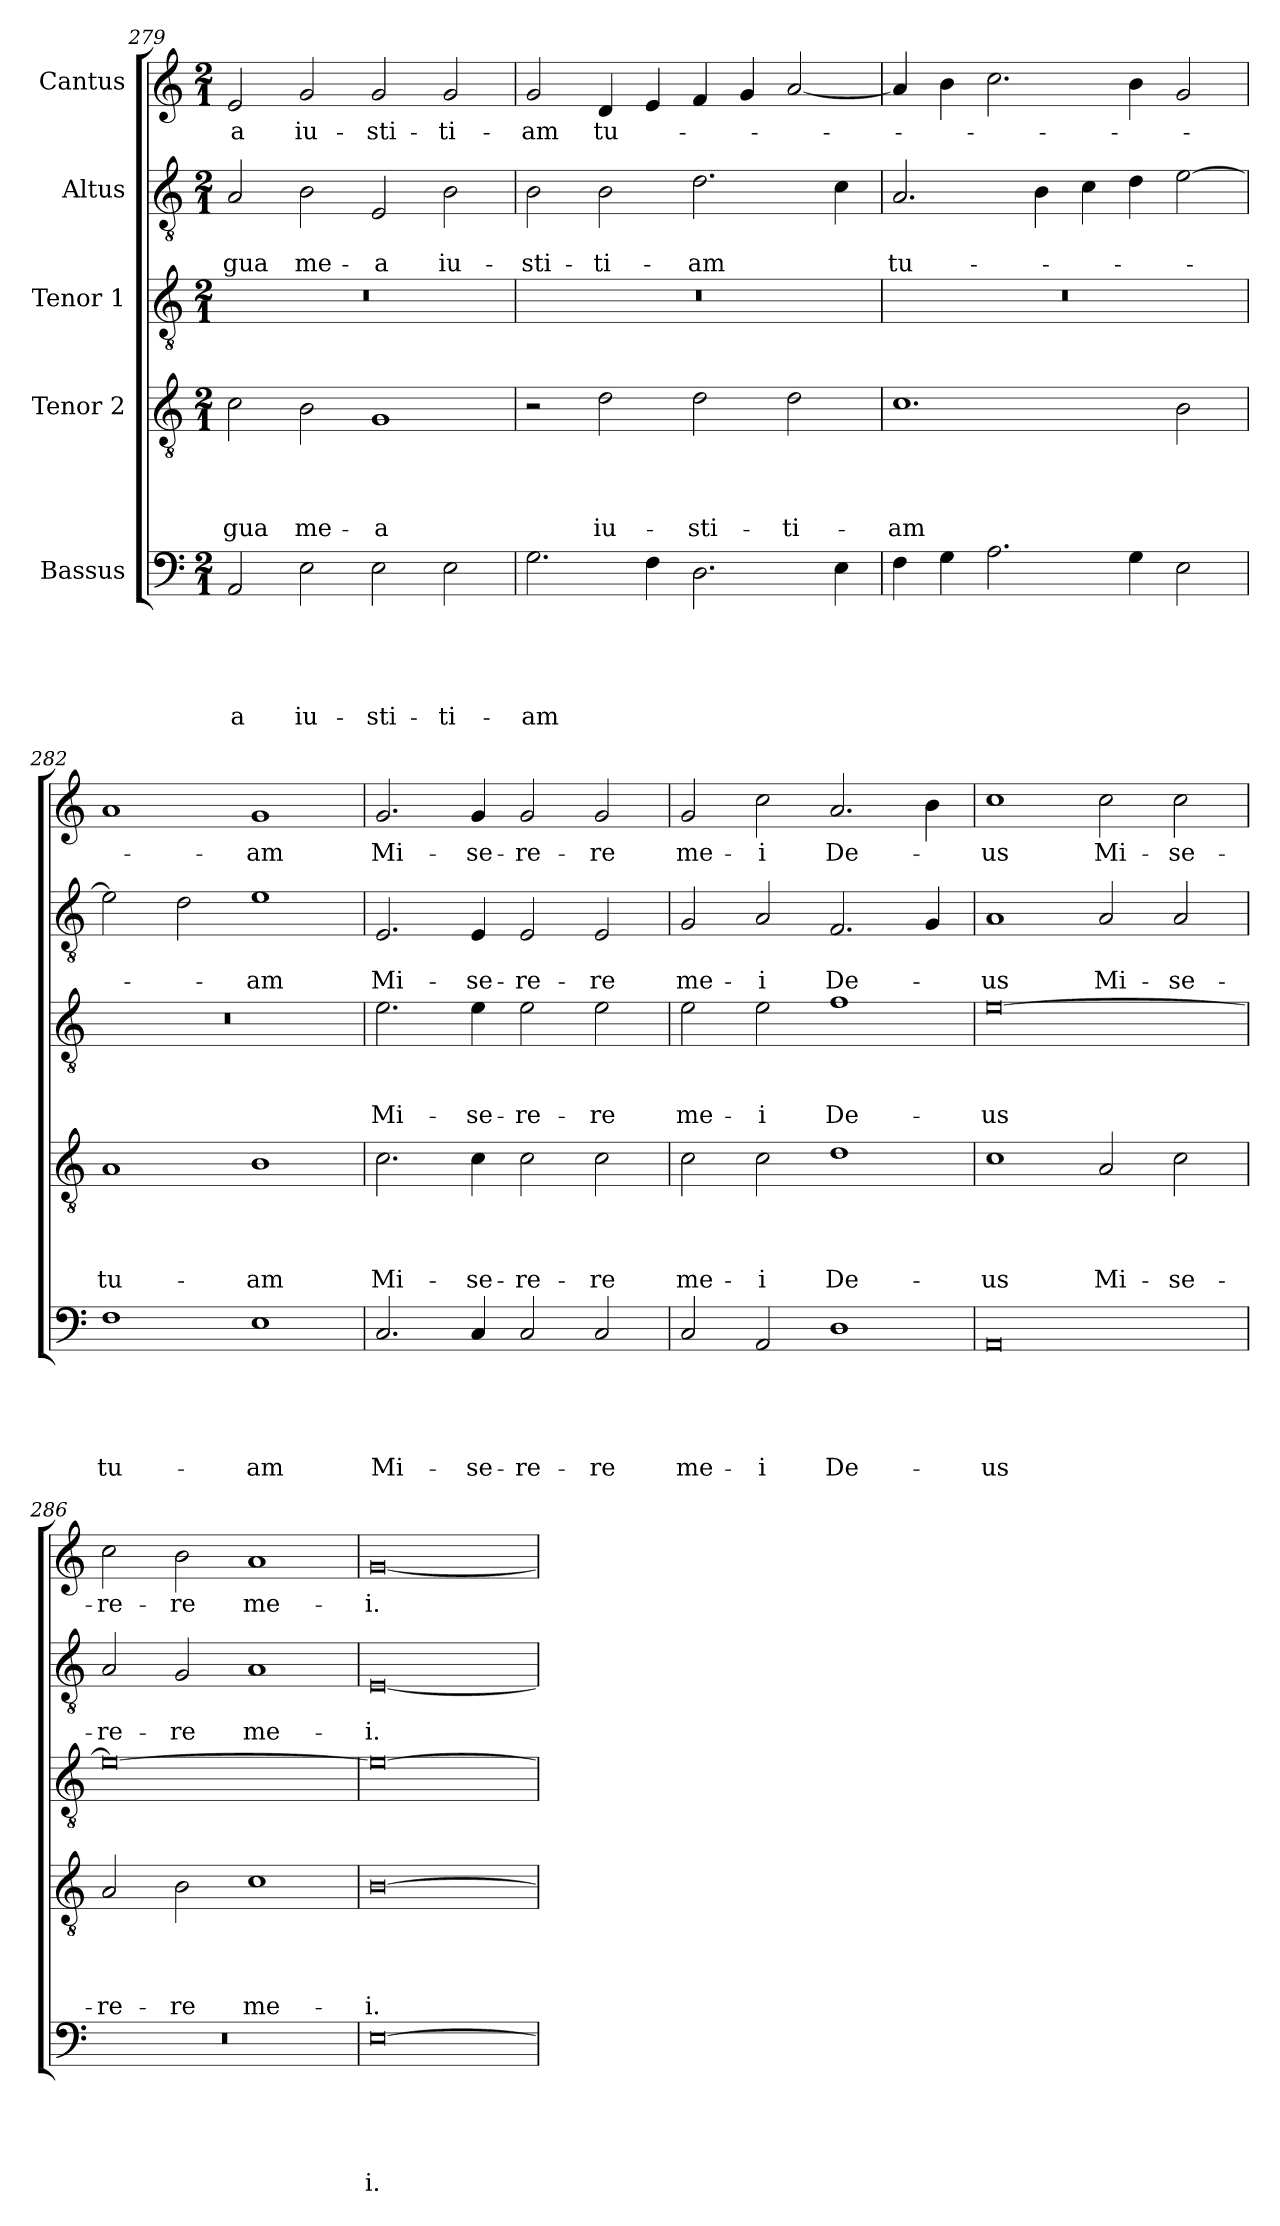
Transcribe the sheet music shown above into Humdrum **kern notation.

**kern	**text	**text	**text	**text	**text	**kern	**text	**text	**text	**text	**kern	**text	**text	**text	**kern	**text	**text	**kern	**text
*part5	*part5	*part5	*part5	*part5	*part5	*part4	*part4	*part4	*part4	*part4	*part3	*part3	*part3	*part3	*part2	*part2	*part2	*part1	*part1
*staff5	*staff5	*staff5	*staff5	*staff5	*staff5	*staff4	*staff4	*staff4	*staff4	*staff4	*staff3	*staff3	*staff3	*staff3	*staff2	*staff2	*staff2	*staff1	*staff1
*I"Bassus	*	*	*	*	*	*I"Tenor 2	*	*	*	*	*I"Tenor 1	*	*	*	*I"Altus	*	*	*I"Cantus	*
!!LO:LB:g=z
*clefF4	*	*	*	*	*	*clefGv2	*	*	*	*	*clefGv2	*	*	*	*clefGv2	*	*	*clefG2	*
*k[]	*	*	*	*	*	*k[]	*	*	*	*	*k[]	*	*	*	*k[]	*	*	*k[]	*
*C:	*	*	*	*	*	*C:	*	*	*	*	*C:	*	*	*	*C:	*	*	*C:	*
*M2/1	*	*	*	*	*	*M2/1	*	*	*	*	*M2/1	*	*	*	*M2/1	*	*	*M2/1	*
=279	=279	=279	=279	=279	=279	=279	=279	=279	=279	=279	=279	=279	=279	=279	=279	=279	=279	=279	=279
!	!	!	!	!	!LO:LY:b	!	!	!	!	!LO:LY:b	!	!	!	!	!	!	!LO:LY:b	!	!LO:LY:b
2AA/	.	.	.	.	-a	2c\	.	.	.	-gua	0r	.	.	.	2A/	.	-gua	2e/	-a
!	!	!	!	!	!LO:LY:b	!	!	!	!	!LO:LY:b	!	!	!	!	!	!	!LO:LY:b	!	!LO:LY:b
2E\	.	.	.	.	iu-	2B\	.	.	.	me-	.	.	.	.	2B\	.	me-	2g/	iu-
!	!	!	!	!	!LO:LY:b	!	!	!	!	!LO:LY:b	!	!	!	!	!	!	!LO:LY:b	!	!LO:LY:b
2E\	.	.	.	.	-sti-	1G	.	.	.	-a	.	.	.	.	2E/	.	-a	2g/	-sti-
!	!	!	!	!	!LO:LY:b	!	!	!	!	!	!	!	!	!	!	!	!LO:LY:b	!	!LO:LY:b
2E\	.	.	.	.	-ti-	.	.	.	.	.	.	.	.	.	2B\	.	iu-	2g/	-ti-
=280	=280	=280	=280	=280	=280	=280	=280	=280	=280	=280	=280	=280	=280	=280	=280	=280	=280	=280	=280
!	!	!	!	!	!LO:LY:b	!	!	!	!	!	!	!	!	!	!	!	!LO:LY:b	!	!LO:LY:b
2.G\	.	.	.	.	-am	2r	.	.	.	.	0r	.	.	.	2B\	.	-sti-	2g/	-am
!	!	!	!	!	!	!	!	!	!	!LO:LY:b	!	!	!	!	!	!	!LO:LY:b	!	!LO:LY:b
.	.	.	.	.	.	2d\	.	.	.	iu-	.	.	.	.	2B\	.	-ti-	4d/	tu-
4F\	.	.	.	.	.	.	.	.	.	.	.	.	.	.	.	.	.	4e/	.
!	!	!	!	!	!	!	!	!	!	!LO:LY:b	!	!	!	!	!	!	!LO:LY:b	!	!
2.D\	.	.	.	.	.	2d\	.	.	.	-sti-	.	.	.	.	2.d\	.	-am	4f/	.
.	.	.	.	.	.	.	.	.	.	.	.	.	.	.	.	.	.	4g/	.
!	!	!	!	!	!	!	!	!	!	!LO:LY:b	!	!	!	!	!	!	!	!	!
.	.	.	.	.	.	2d\	.	.	.	-ti-	.	.	.	.	.	.	.	[2a/	.
4E\	.	.	.	.	.	.	.	.	.	.	.	.	.	.	4c\	.	.	.	.
=281	=281	=281	=281	=281	=281	=281	=281	=281	=281	=281	=281	=281	=281	=281	=281	=281	=281	=281	=281
!	!	!	!	!	!	!	!	!	!	!LO:LY:b	!	!	!	!	!	!	!LO:LY:b	!	!
4F\	.	.	.	.	.	1.c	.	.	.	-am	0r	.	.	.	2.A/	.	tu-	4a/]	.
4G\	.	.	.	.	.	.	.	.	.	.	.	.	.	.	.	.	.	4b\	.
2.A\	.	.	.	.	.	.	.	.	.	.	.	.	.	.	.	.	.	2.cc\	.
.	.	.	.	.	.	.	.	.	.	.	.	.	.	.	4B\	.	.	.	.
.	.	.	.	.	.	.	.	.	.	.	.	.	.	.	4c\	.	.	.	.
4G\	.	.	.	.	.	.	.	.	.	.	.	.	.	.	4d\	.	.	4b\	.
2E\	.	.	.	.	.	2B\	.	.	.	.	.	.	.	.	[2e\	.	.	2g/	.
=282	=282	=282	=282	=282	=282	=282	=282	=282	=282	=282	=282	=282	=282	=282	=282	=282	=282	=282	=282
!	!	!	!	!	!LO:LY:b	!	!	!	!	!LO:LY:b	!	!	!	!	!	!	!	!	!
1F	.	.	.	.	tu-	1A	.	.	.	tu-	0r	.	.	.	2e\]	.	.	1a	.
.	.	.	.	.	.	.	.	.	.	.	.	.	.	.	2d\	.	.	.	.
!	!	!	!	!	!LO:LY:b	!	!	!	!	!LO:LY:b	!	!	!	!	!	!	!LO:LY:b	!	!LO:LY:b
1E	.	.	.	.	-am	1B	.	.	.	-am	.	.	.	.	1e	.	-am	1g	-am
=283	=283	=283	=283	=283	=283	=283	=283	=283	=283	=283	=283	=283	=283	=283	=283	=283	=283	=283	=283
!	!	!	!	!	!LO:LY:b	!	!	!	!	!LO:LY:b	!	!	!	!LO:LY:b	!	!	!LO:LY:b	!	!LO:LY:b
2.C/	.	.	.	.	Mi-	2.c\	.	.	.	Mi-	2.e\	.	.	Mi-	2.E/	.	Mi-	2.g/	Mi-
!	!	!	!	!	!LO:LY:b	!	!	!	!	!LO:LY:b	!	!	!	!LO:LY:b	!	!	!LO:LY:b	!	!LO:LY:b
4C/	.	.	.	.	-se-	4c\	.	.	.	-se-	4e\	.	.	-se-	4E/	.	-se-	4g/	-se-
!	!	!	!	!	!LO:LY:b	!	!	!	!	!LO:LY:b	!	!	!	!LO:LY:b	!	!	!LO:LY:b	!	!LO:LY:b
2C/	.	.	.	.	-re-	2c\	.	.	.	-re-	2e\	.	.	-re-	2E/	.	-re-	2g/	-re-
!	!	!	!	!	!LO:LY:b	!	!	!	!	!LO:LY:b	!	!	!	!LO:LY:b	!	!	!LO:LY:b	!	!LO:LY:b
2C/	.	.	.	.	-re	2c\	.	.	.	-re	2e\	.	.	-re	2E/	.	-re	2g/	-re
!!LO:LB:g=z
=284	=284	=284	=284	=284	=284	=284	=284	=284	=284	=284	=284	=284	=284	=284	=284	=284	=284	=284	=284
!	!	!	!	!	!LO:LY:b	!	!	!	!	!LO:LY:b	!	!	!	!LO:LY:b	!	!	!LO:LY:b	!	!LO:LY:b
2C/	.	.	.	.	me-	2c\	.	.	.	me-	2e\	.	.	me-	2G/	.	me-	2g/	me-
!	!	!	!	!	!LO:LY:b	!	!	!	!	!LO:LY:b	!	!	!	!LO:LY:b	!	!	!LO:LY:b	!	!LO:LY:b
2AA/	.	.	.	.	-i	2c\	.	.	.	-i	2e\	.	.	-i	2A/	.	-i	2cc\	-i
!	!	!	!	!	!LO:LY:b	!	!	!	!	!LO:LY:b	!	!	!	!LO:LY:b	!	!	!LO:LY:b	!	!LO:LY:b
1D	.	.	.	.	De-	1d	.	.	.	De-	1f	.	.	De-	2.F/	.	De-	2.a/	De-
.	.	.	.	.	.	.	.	.	.	.	.	.	.	.	4G/	.	.	4b\	.
=285	=285	=285	=285	=285	=285	=285	=285	=285	=285	=285	=285	=285	=285	=285	=285	=285	=285	=285	=285
!	!	!	!	!	!LO:LY:b	!	!	!	!	!LO:LY:b	!	!	!	!LO:LY:b	!	!	!LO:LY:b	!	!LO:LY:b
0AA	.	.	.	.	-us	1c	.	.	.	-us	[0e	.	.	-us	1A	.	-us	1cc	-us
!	!	!	!	!	!	!	!	!	!	!LO:LY:b	!	!	!	!	!	!	!LO:LY:b	!	!LO:LY:b
.	.	.	.	.	.	2A/	.	.	.	Mi-	.	.	.	.	2A/	.	Mi-	2cc\	Mi-
!	!	!	!	!	!	!	!	!	!	!LO:LY:b	!	!	!	!	!	!	!LO:LY:b	!	!LO:LY:b
.	.	.	.	.	.	2c\	.	.	.	-se-	.	.	.	.	2A/	.	-se-	2cc\	-se-
=286	=286	=286	=286	=286	=286	=286	=286	=286	=286	=286	=286	=286	=286	=286	=286	=286	=286	=286	=286
!	!	!	!	!	!	!	!	!	!	!LO:LY:b	!	!	!	!	!	!	!LO:LY:b	!	!LO:LY:b
0r	.	.	.	.	.	2A/	.	.	.	-re-	0e_	.	.	.	2A/	.	-re-	2cc\	-re-
!	!	!	!	!	!	!	!	!	!	!LO:LY:b	!	!	!	!	!	!	!LO:LY:b	!	!LO:LY:b
.	.	.	.	.	.	2B\	.	.	.	-re	.	.	.	.	2G/	.	-re	2b\	-re
!	!	!	!	!	!	!	!	!	!	!LO:LY:b	!	!	!	!	!	!	!LO:LY:b	!	!LO:LY:b
.	.	.	.	.	.	1c	.	.	.	me-	.	.	.	.	1A	.	me-	1a	me-
=287	=287	=287	=287	=287	=287	=287	=287	=287	=287	=287	=287	=287	=287	=287	=287	=287	=287	=287	=287
!	!	!	!	!	!LO:LY:b	!	!	!	!	!LO:LY:b	!	!	!	!	!	!	!LO:LY:b	!	!LO:LY:b
[0E	.	.	.	.	i.	[0B	.	.	.	-i.	0e_	.	.	.	[0E	.	-i.	[0g	-i.
=	=	=	=	=	=	=	=	=	=	=	=	=	=	=	=	=	=	=	=
*-	*-	*-	*-	*-	*-	*-	*-	*-	*-	*-	*-	*-	*-	*-	*-	*-	*-	*-	*-
